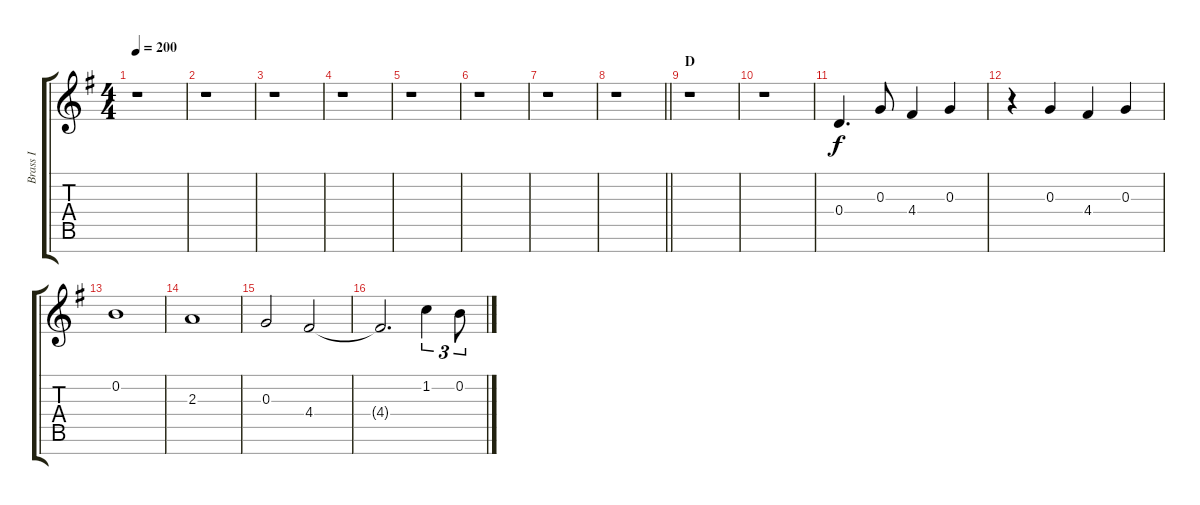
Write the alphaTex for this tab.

\track ("Brass I" "Brass I") {instrument trumpet}
\staff {score tabs}
\tuning (E5 B4 G4 D4 A3 E3 B2) {hide}
\ts (4 4)
\tempo 200
\clef g2
\ks g
r.1{dy f} |
r.1 |
r.1 |
r.1 |
r.1 |
r.1 |
r.1 |
\barLineRight lightlight
r.1 |
\section ("" "D")
r.1 |
r.1 |
0.4.4{d} 0.3.8 4.4.4 0.3.4 |
r.4 0.3.4 4.4.4 0.3.4 |
0.2.1 |
2.3.1 |
0.3.2 4.4.2 |
4.4{t}.2{d} 1.2.4{tu (3 2)} 0.2.8{tu (3 2)}
